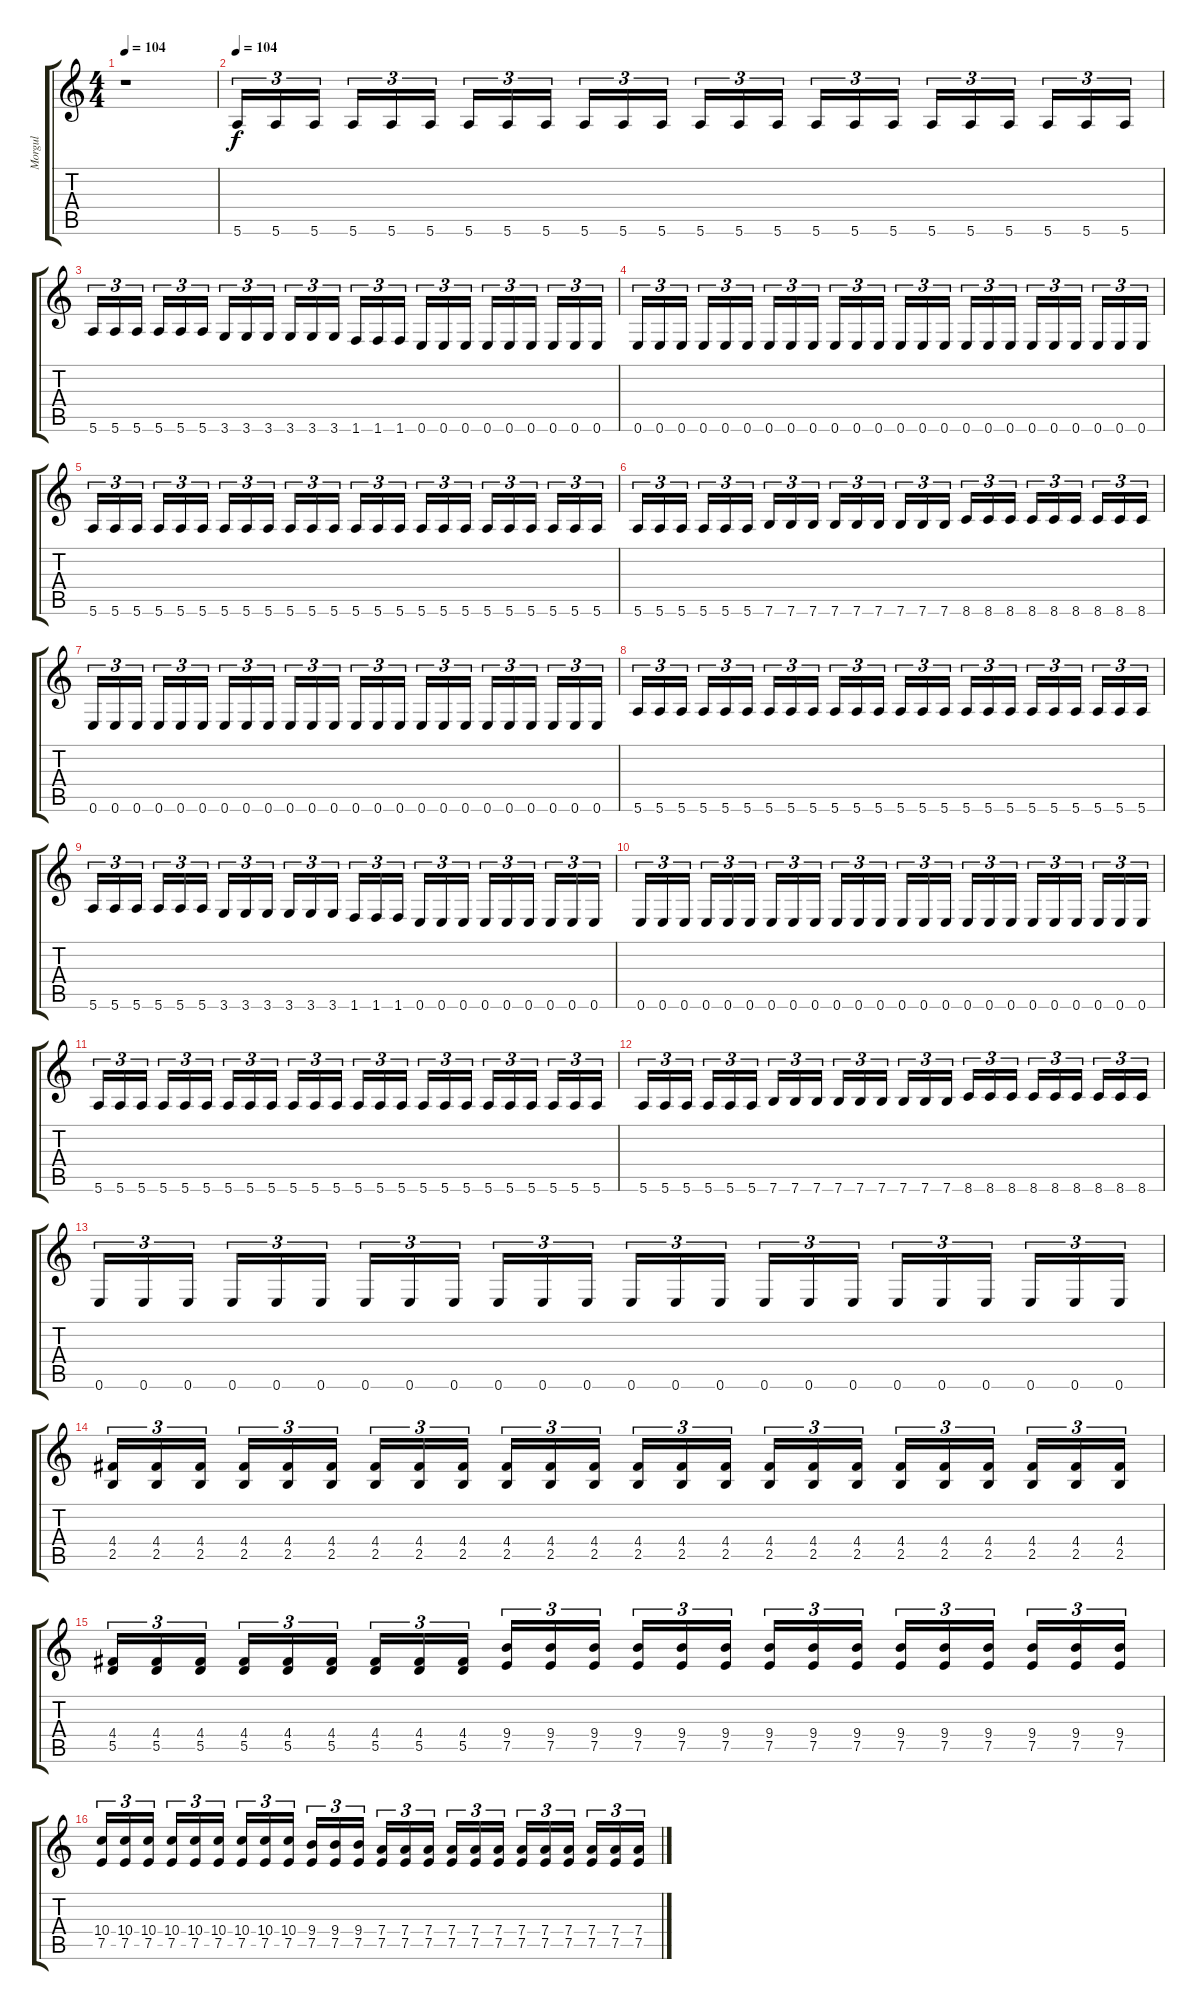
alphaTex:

\track ("Morgul" "Morgul") {instrument distortionguitar}
\staff {score tabs}
\tuning (E4 B3 G3 D3 A2 E2) {hide}
\ts (4 4)
\tempo 104
\clef g2
\ks c
r.1{dy f} |
\tempo 104
5.6.16{tu (3 2)} 5.6.16{tu (3 2)} 5.6.16{tu (3 2)} 5.6.16{tu (3 2)} 5.6.16{tu (3 2)} 5.6.16{tu (3 2)} 5.6.16{tu (3 2)} 5.6.16{tu (3 2)} 5.6.16{tu (3 2)} 5.6.16{tu (3 2)} 5.6.16{tu (3 2)} 5.6.16{tu (3 2)} 5.6.16{tu (3 2)} 5.6.16{tu (3 2)} 5.6.16{tu (3 2)} 5.6.16{tu (3 2)} 5.6.16{tu (3 2)} 5.6.16{tu (3 2)} 5.6.16{tu (3 2)} 5.6.16{tu (3 2)} 5.6.16{tu (3 2)} 5.6.16{tu (3 2)} 5.6.16{tu (3 2)} 5.6.16{tu (3 2)} |
5.6.16{tu (3 2)} 5.6.16{tu (3 2)} 5.6.16{tu (3 2)} 5.6.16{tu (3 2)} 5.6.16{tu (3 2)} 5.6.16{tu (3 2)} 3.6.16{tu (3 2)} 3.6.16{tu (3 2)} 3.6.16{tu (3 2)} 3.6.16{tu (3 2)} 3.6.16{tu (3 2)} 3.6.16{tu (3 2)} 1.6.16{tu (3 2)} 1.6.16{tu (3 2)} 1.6.16{tu (3 2)} 0.6.16{tu (3 2)} 0.6.16{tu (3 2)} 0.6.16{tu (3 2)} 0.6.16{tu (3 2)} 0.6.16{tu (3 2)} 0.6.16{tu (3 2)} 0.6.16{tu (3 2)} 0.6.16{tu (3 2)} 0.6.16{tu (3 2)} |
0.6.16{tu (3 2)} 0.6.16{tu (3 2)} 0.6.16{tu (3 2)} 0.6.16{tu (3 2)} 0.6.16{tu (3 2)} 0.6.16{tu (3 2)} 0.6.16{tu (3 2)} 0.6.16{tu (3 2)} 0.6.16{tu (3 2)} 0.6.16{tu (3 2)} 0.6.16{tu (3 2)} 0.6.16{tu (3 2)} 0.6.16{tu (3 2)} 0.6.16{tu (3 2)} 0.6.16{tu (3 2)} 0.6.16{tu (3 2)} 0.6.16{tu (3 2)} 0.6.16{tu (3 2)} 0.6.16{tu (3 2)} 0.6.16{tu (3 2)} 0.6.16{tu (3 2)} 0.6.16{tu (3 2)} 0.6.16{tu (3 2)} 0.6.16{tu (3 2)} |
5.6.16{tu (3 2)} 5.6.16{tu (3 2)} 5.6.16{tu (3 2)} 5.6.16{tu (3 2)} 5.6.16{tu (3 2)} 5.6.16{tu (3 2)} 5.6.16{tu (3 2)} 5.6.16{tu (3 2)} 5.6.16{tu (3 2)} 5.6.16{tu (3 2)} 5.6.16{tu (3 2)} 5.6.16{tu (3 2)} 5.6.16{tu (3 2)} 5.6.16{tu (3 2)} 5.6.16{tu (3 2)} 5.6.16{tu (3 2)} 5.6.16{tu (3 2)} 5.6.16{tu (3 2)} 5.6.16{tu (3 2)} 5.6.16{tu (3 2)} 5.6.16{tu (3 2)} 5.6.16{tu (3 2)} 5.6.16{tu (3 2)} 5.6.16{tu (3 2)} |
5.6.16{tu (3 2)} 5.6.16{tu (3 2)} 5.6.16{tu (3 2)} 5.6.16{tu (3 2)} 5.6.16{tu (3 2)} 5.6.16{tu (3 2)} 7.6.16{tu (3 2)} 7.6.16{tu (3 2)} 7.6.16{tu (3 2)} 7.6.16{tu (3 2)} 7.6.16{tu (3 2)} 7.6.16{tu (3 2)} 7.6.16{tu (3 2)} 7.6.16{tu (3 2)} 7.6.16{tu (3 2)} 8.6.16{tu (3 2)} 8.6.16{tu (3 2)} 8.6.16{tu (3 2)} 8.6.16{tu (3 2)} 8.6.16{tu (3 2)} 8.6.16{tu (3 2)} 8.6.16{tu (3 2)} 8.6.16{tu (3 2)} 8.6.16{tu (3 2)} |
0.6.16{tu (3 2)} 0.6.16{tu (3 2)} 0.6.16{tu (3 2)} 0.6.16{tu (3 2)} 0.6.16{tu (3 2)} 0.6.16{tu (3 2)} 0.6.16{tu (3 2)} 0.6.16{tu (3 2)} 0.6.16{tu (3 2)} 0.6.16{tu (3 2)} 0.6.16{tu (3 2)} 0.6.16{tu (3 2)} 0.6.16{tu (3 2)} 0.6.16{tu (3 2)} 0.6.16{tu (3 2)} 0.6.16{tu (3 2)} 0.6.16{tu (3 2)} 0.6.16{tu (3 2)} 0.6.16{tu (3 2)} 0.6.16{tu (3 2)} 0.6.16{tu (3 2)} 0.6.16{tu (3 2)} 0.6.16{tu (3 2)} 0.6.16{tu (3 2)} |
5.6.16{tu (3 2)} 5.6.16{tu (3 2)} 5.6.16{tu (3 2)} 5.6.16{tu (3 2)} 5.6.16{tu (3 2)} 5.6.16{tu (3 2)} 5.6.16{tu (3 2)} 5.6.16{tu (3 2)} 5.6.16{tu (3 2)} 5.6.16{tu (3 2)} 5.6.16{tu (3 2)} 5.6.16{tu (3 2)} 5.6.16{tu (3 2)} 5.6.16{tu (3 2)} 5.6.16{tu (3 2)} 5.6.16{tu (3 2)} 5.6.16{tu (3 2)} 5.6.16{tu (3 2)} 5.6.16{tu (3 2)} 5.6.16{tu (3 2)} 5.6.16{tu (3 2)} 5.6.16{tu (3 2)} 5.6.16{tu (3 2)} 5.6.16{tu (3 2)} |
5.6.16{tu (3 2)} 5.6.16{tu (3 2)} 5.6.16{tu (3 2)} 5.6.16{tu (3 2)} 5.6.16{tu (3 2)} 5.6.16{tu (3 2)} 3.6.16{tu (3 2)} 3.6.16{tu (3 2)} 3.6.16{tu (3 2)} 3.6.16{tu (3 2)} 3.6.16{tu (3 2)} 3.6.16{tu (3 2)} 1.6.16{tu (3 2)} 1.6.16{tu (3 2)} 1.6.16{tu (3 2)} 0.6.16{tu (3 2)} 0.6.16{tu (3 2)} 0.6.16{tu (3 2)} 0.6.16{tu (3 2)} 0.6.16{tu (3 2)} 0.6.16{tu (3 2)} 0.6.16{tu (3 2)} 0.6.16{tu (3 2)} 0.6.16{tu (3 2)} |
0.6.16{tu (3 2)} 0.6.16{tu (3 2)} 0.6.16{tu (3 2)} 0.6.16{tu (3 2)} 0.6.16{tu (3 2)} 0.6.16{tu (3 2)} 0.6.16{tu (3 2)} 0.6.16{tu (3 2)} 0.6.16{tu (3 2)} 0.6.16{tu (3 2)} 0.6.16{tu (3 2)} 0.6.16{tu (3 2)} 0.6.16{tu (3 2)} 0.6.16{tu (3 2)} 0.6.16{tu (3 2)} 0.6.16{tu (3 2)} 0.6.16{tu (3 2)} 0.6.16{tu (3 2)} 0.6.16{tu (3 2)} 0.6.16{tu (3 2)} 0.6.16{tu (3 2)} 0.6.16{tu (3 2)} 0.6.16{tu (3 2)} 0.6.16{tu (3 2)} |
5.6.16{tu (3 2)} 5.6.16{tu (3 2)} 5.6.16{tu (3 2)} 5.6.16{tu (3 2)} 5.6.16{tu (3 2)} 5.6.16{tu (3 2)} 5.6.16{tu (3 2)} 5.6.16{tu (3 2)} 5.6.16{tu (3 2)} 5.6.16{tu (3 2)} 5.6.16{tu (3 2)} 5.6.16{tu (3 2)} 5.6.16{tu (3 2)} 5.6.16{tu (3 2)} 5.6.16{tu (3 2)} 5.6.16{tu (3 2)} 5.6.16{tu (3 2)} 5.6.16{tu (3 2)} 5.6.16{tu (3 2)} 5.6.16{tu (3 2)} 5.6.16{tu (3 2)} 5.6.16{tu (3 2)} 5.6.16{tu (3 2)} 5.6.16{tu (3 2)} |
5.6.16{tu (3 2)} 5.6.16{tu (3 2)} 5.6.16{tu (3 2)} 5.6.16{tu (3 2)} 5.6.16{tu (3 2)} 5.6.16{tu (3 2)} 7.6.16{tu (3 2)} 7.6.16{tu (3 2)} 7.6.16{tu (3 2)} 7.6.16{tu (3 2)} 7.6.16{tu (3 2)} 7.6.16{tu (3 2)} 7.6.16{tu (3 2)} 7.6.16{tu (3 2)} 7.6.16{tu (3 2)} 8.6.16{tu (3 2)} 8.6.16{tu (3 2)} 8.6.16{tu (3 2)} 8.6.16{tu (3 2)} 8.6.16{tu (3 2)} 8.6.16{tu (3 2)} 8.6.16{tu (3 2)} 8.6.16{tu (3 2)} 8.6.16{tu (3 2)} |
0.6.16{tu (3 2)} 0.6.16{tu (3 2)} 0.6.16{tu (3 2)} 0.6.16{tu (3 2)} 0.6.16{tu (3 2)} 0.6.16{tu (3 2)} 0.6.16{tu (3 2)} 0.6.16{tu (3 2)} 0.6.16{tu (3 2)} 0.6.16{tu (3 2)} 0.6.16{tu (3 2)} 0.6.16{tu (3 2)} 0.6.16{tu (3 2)} 0.6.16{tu (3 2)} 0.6.16{tu (3 2)} 0.6.16{tu (3 2)} 0.6.16{tu (3 2)} 0.6.16{tu (3 2)} 0.6.16{tu (3 2)} 0.6.16{tu (3 2)} 0.6.16{tu (3 2)} 0.6.16{tu (3 2)} 0.6.16{tu (3 2)} 0.6.16{tu (3 2)} |
(4.4 2.5).16{tu (3 2)} (4.4 2.5).16{tu (3 2)} (4.4 2.5).16{tu (3 2)} (4.4 2.5).16{tu (3 2)} (4.4 2.5).16{tu (3 2)} (4.4 2.5).16{tu (3 2)} (4.4 2.5).16{tu (3 2)} (4.4 2.5).16{tu (3 2)} (4.4 2.5).16{tu (3 2)} (4.4 2.5).16{tu (3 2)} (4.4 2.5).16{tu (3 2)} (4.4 2.5).16{tu (3 2)} (4.4 2.5).16{tu (3 2)} (4.4 2.5).16{tu (3 2)} (4.4 2.5).16{tu (3 2)} (4.4 2.5).16{tu (3 2)} (4.4 2.5).16{tu (3 2)} (4.4 2.5).16{tu (3 2)} (4.4 2.5).16{tu (3 2)} (4.4 2.5).16{tu (3 2)} (4.4 2.5).16{tu (3 2)} (4.4 2.5).16{tu (3 2)} (4.4 2.5).16{tu (3 2)} (4.4 2.5).16{tu (3 2)} |
(4.4 5.5).16{tu (3 2)} (4.4 5.5).16{tu (3 2)} (4.4 5.5).16{tu (3 2)} (4.4 5.5).16{tu (3 2)} (4.4 5.5).16{tu (3 2)} (4.4 5.5).16{tu (3 2)} (4.4 5.5).16{tu (3 2)} (4.4 5.5).16{tu (3 2)} (4.4 5.5).16{tu (3 2)} (9.4 7.5).16{tu (3 2)} (9.4 7.5).16{tu (3 2)} (9.4 7.5).16{tu (3 2)} (9.4 7.5).16{tu (3 2)} (9.4 7.5).16{tu (3 2)} (9.4 7.5).16{tu (3 2)} (9.4 7.5).16{tu (3 2)} (9.4 7.5).16{tu (3 2)} (9.4 7.5).16{tu (3 2)} (9.4 7.5).16{tu (3 2)} (9.4 7.5).16{tu (3 2)} (9.4 7.5).16{tu (3 2)} (9.4 7.5).16{tu (3 2)} (9.4 7.5).16{tu (3 2)} (9.4 7.5).16{tu (3 2)} |
(10.4 7.5).16{tu (3 2)} (10.4 7.5).16{tu (3 2)} (10.4 7.5).16{tu (3 2)} (10.4 7.5).16{tu (3 2)} (10.4 7.5).16{tu (3 2)} (10.4 7.5).16{tu (3 2)} (10.4 7.5).16{tu (3 2)} (10.4 7.5).16{tu (3 2)} (10.4 7.5).16{tu (3 2)} (9.4 7.5).16{tu (3 2)} (9.4 7.5).16{tu (3 2)} (9.4 7.5).16{tu (3 2)} (7.4 7.5).16{tu (3 2)} (7.4 7.5).16{tu (3 2)} (7.4 7.5).16{tu (3 2)} (7.4 7.5).16{tu (3 2)} (7.4 7.5).16{tu (3 2)} (7.4 7.5).16{tu (3 2)} (7.4 7.5).16{tu (3 2)} (7.4 7.5).16{tu (3 2)} (7.4 7.5).16{tu (3 2)} (7.4 7.5).16{tu (3 2)} (7.4 7.5).16{tu (3 2)} (7.4 7.5).16{tu (3 2)}
